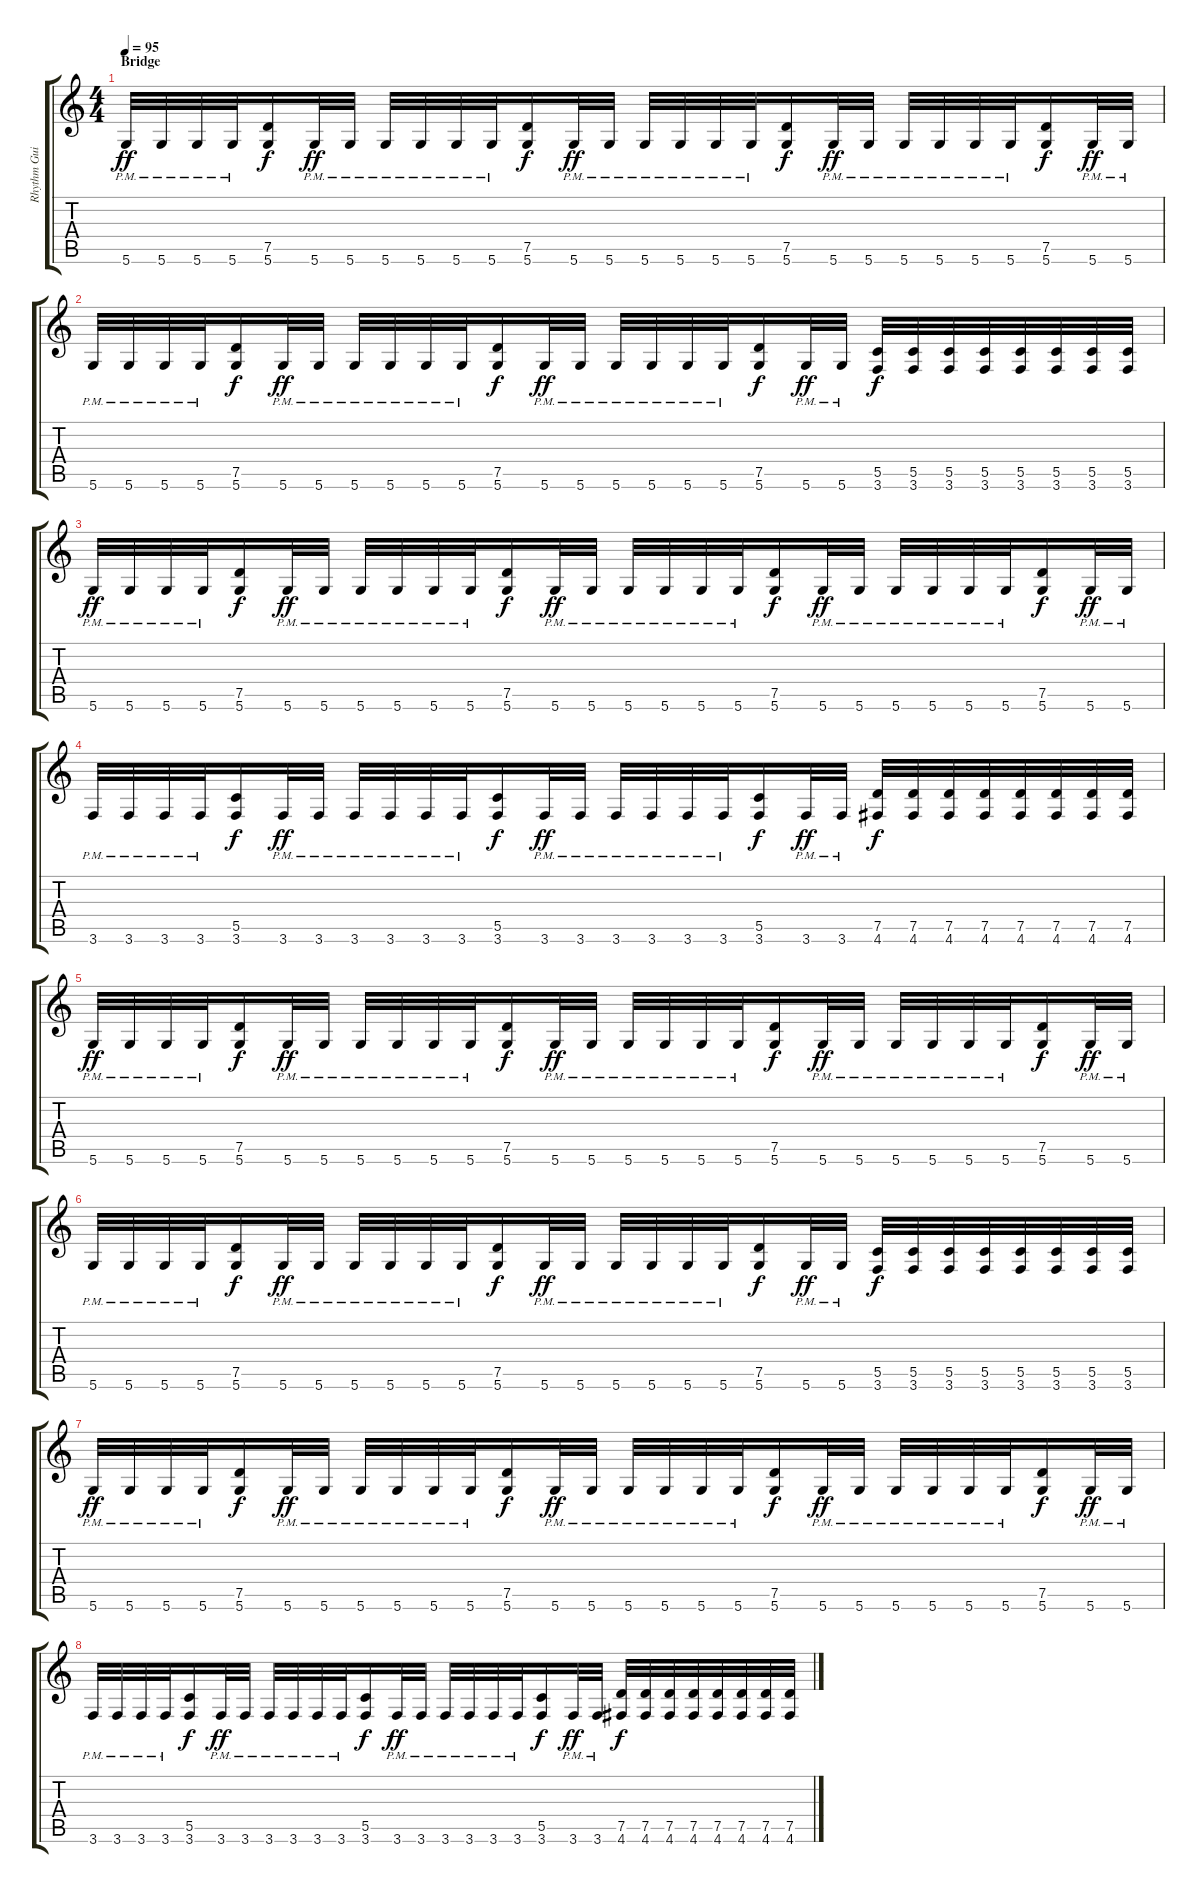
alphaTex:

\track ("Rhythm Guitar" "Rhythm Gui") {instrument overdrivenguitar}
\staff {score tabs}
\tuning (D4 A3 F3 C3 G2 D2) {hide}
\ts (4 4)
\section ("" "Bridge")
\tempo 95
\clef g2
\ks c
5.6{pm}.32{dy ff} 5.6{pm}.32 5.6{pm}.32 5.6{pm}.32 (7.5 5.6).16{dy f} 5.6{pm}.32{dy ff} 5.6{pm}.32 5.6{pm}.32 5.6{pm}.32 5.6{pm}.32 5.6{pm}.32 (7.5 5.6).16{dy f} 5.6{pm}.32{dy ff} 5.6{pm}.32 5.6{pm}.32 5.6{pm}.32 5.6{pm}.32 5.6{pm}.32 (7.5 5.6).16{dy f} 5.6{pm}.32{dy ff} 5.6{pm}.32 5.6{pm}.32 5.6{pm}.32 5.6{pm}.32 5.6{pm}.32 (7.5 5.6).16{dy f} 5.6{pm}.32{dy ff} 5.6{pm}.32 |
5.6{pm}.32 5.6{pm}.32 5.6{pm}.32 5.6{pm}.32 (7.5 5.6).16{dy f} 5.6{pm}.32{dy ff} 5.6{pm}.32 5.6{pm}.32 5.6{pm}.32 5.6{pm}.32 5.6{pm}.32 (7.5 5.6).16{dy f} 5.6{pm}.32{dy ff} 5.6{pm}.32 5.6{pm}.32 5.6{pm}.32 5.6{pm}.32 5.6{pm}.32 (7.5 5.6).16{dy f} 5.6{pm}.32{dy ff} 5.6{pm}.32 (5.5 3.6).32{dy f} (5.5 3.6).32 (5.5 3.6).32 (5.5 3.6).32 (5.5 3.6).32 (5.5 3.6).32 (5.5 3.6).32 (5.5 3.6).32 |
5.6{pm}.32{dy ff} 5.6{pm}.32 5.6{pm}.32 5.6{pm}.32 (7.5 5.6).16{dy f} 5.6{pm}.32{dy ff} 5.6{pm}.32 5.6{pm}.32 5.6{pm}.32 5.6{pm}.32 5.6{pm}.32 (7.5 5.6).16{dy f} 5.6{pm}.32{dy ff} 5.6{pm}.32 5.6{pm}.32 5.6{pm}.32 5.6{pm}.32 5.6{pm}.32 (7.5 5.6).16{dy f} 5.6{pm}.32{dy ff} 5.6{pm}.32 5.6{pm}.32 5.6{pm}.32 5.6{pm}.32 5.6{pm}.32 (7.5 5.6).16{dy f} 5.6{pm}.32{dy ff} 5.6{pm}.32 |
3.6{pm}.32 3.6{pm}.32 3.6{pm}.32 3.6{pm}.32 (5.5 3.6).16{dy f} 3.6{pm}.32{dy ff} 3.6{pm}.32 3.6{pm}.32 3.6{pm}.32 3.6{pm}.32 3.6{pm}.32 (5.5 3.6).16{dy f} 3.6{pm}.32{dy ff} 3.6{pm}.32 3.6{pm}.32 3.6{pm}.32 3.6{pm}.32 3.6{pm}.32 (5.5 3.6).16{dy f} 3.6{pm}.32{dy ff} 3.6{pm}.32 (7.5 4.6).32{dy f} (7.5 4.6).32 (7.5 4.6).32 (7.5 4.6).32 (7.5 4.6).32 (7.5 4.6).32 (7.5 4.6).32 (7.5 4.6).32 |
5.6{pm}.32{dy ff} 5.6{pm}.32 5.6{pm}.32 5.6{pm}.32 (7.5 5.6).16{dy f} 5.6{pm}.32{dy ff} 5.6{pm}.32 5.6{pm}.32 5.6{pm}.32 5.6{pm}.32 5.6{pm}.32 (7.5 5.6).16{dy f} 5.6{pm}.32{dy ff} 5.6{pm}.32 5.6{pm}.32 5.6{pm}.32 5.6{pm}.32 5.6{pm}.32 (7.5 5.6).16{dy f} 5.6{pm}.32{dy ff} 5.6{pm}.32 5.6{pm}.32 5.6{pm}.32 5.6{pm}.32 5.6{pm}.32 (7.5 5.6).16{dy f} 5.6{pm}.32{dy ff} 5.6{pm}.32 |
5.6{pm}.32 5.6{pm}.32 5.6{pm}.32 5.6{pm}.32 (7.5 5.6).16{dy f} 5.6{pm}.32{dy ff} 5.6{pm}.32 5.6{pm}.32 5.6{pm}.32 5.6{pm}.32 5.6{pm}.32 (7.5 5.6).16{dy f} 5.6{pm}.32{dy ff} 5.6{pm}.32 5.6{pm}.32 5.6{pm}.32 5.6{pm}.32 5.6{pm}.32 (7.5 5.6).16{dy f} 5.6{pm}.32{dy ff} 5.6{pm}.32 (5.5 3.6).32{dy f} (5.5 3.6).32 (5.5 3.6).32 (5.5 3.6).32 (5.5 3.6).32 (5.5 3.6).32 (5.5 3.6).32 (5.5 3.6).32 |
5.6{pm}.32{dy ff} 5.6{pm}.32 5.6{pm}.32 5.6{pm}.32 (7.5 5.6).16{dy f} 5.6{pm}.32{dy ff} 5.6{pm}.32 5.6{pm}.32 5.6{pm}.32 5.6{pm}.32 5.6{pm}.32 (7.5 5.6).16{dy f} 5.6{pm}.32{dy ff} 5.6{pm}.32 5.6{pm}.32 5.6{pm}.32 5.6{pm}.32 5.6{pm}.32 (7.5 5.6).16{dy f} 5.6{pm}.32{dy ff} 5.6{pm}.32 5.6{pm}.32 5.6{pm}.32 5.6{pm}.32 5.6{pm}.32 (7.5 5.6).16{dy f} 5.6{pm}.32{dy ff} 5.6{pm}.32 |
3.6{pm}.32 3.6{pm}.32 3.6{pm}.32 3.6{pm}.32 (5.5 3.6).16{dy f} 3.6{pm}.32{dy ff} 3.6{pm}.32 3.6{pm}.32 3.6{pm}.32 3.6{pm}.32 3.6{pm}.32 (5.5 3.6).16{dy f} 3.6{pm}.32{dy ff} 3.6{pm}.32 3.6{pm}.32 3.6{pm}.32 3.6{pm}.32 3.6{pm}.32 (5.5 3.6).16{dy f} 3.6{pm}.32{dy ff} 3.6{pm}.32 (7.5 4.6).32{dy f} (7.5 4.6).32 (7.5 4.6).32 (7.5 4.6).32 (7.5 4.6).32 (7.5 4.6).32 (7.5 4.6).32 (7.5 4.6).32
